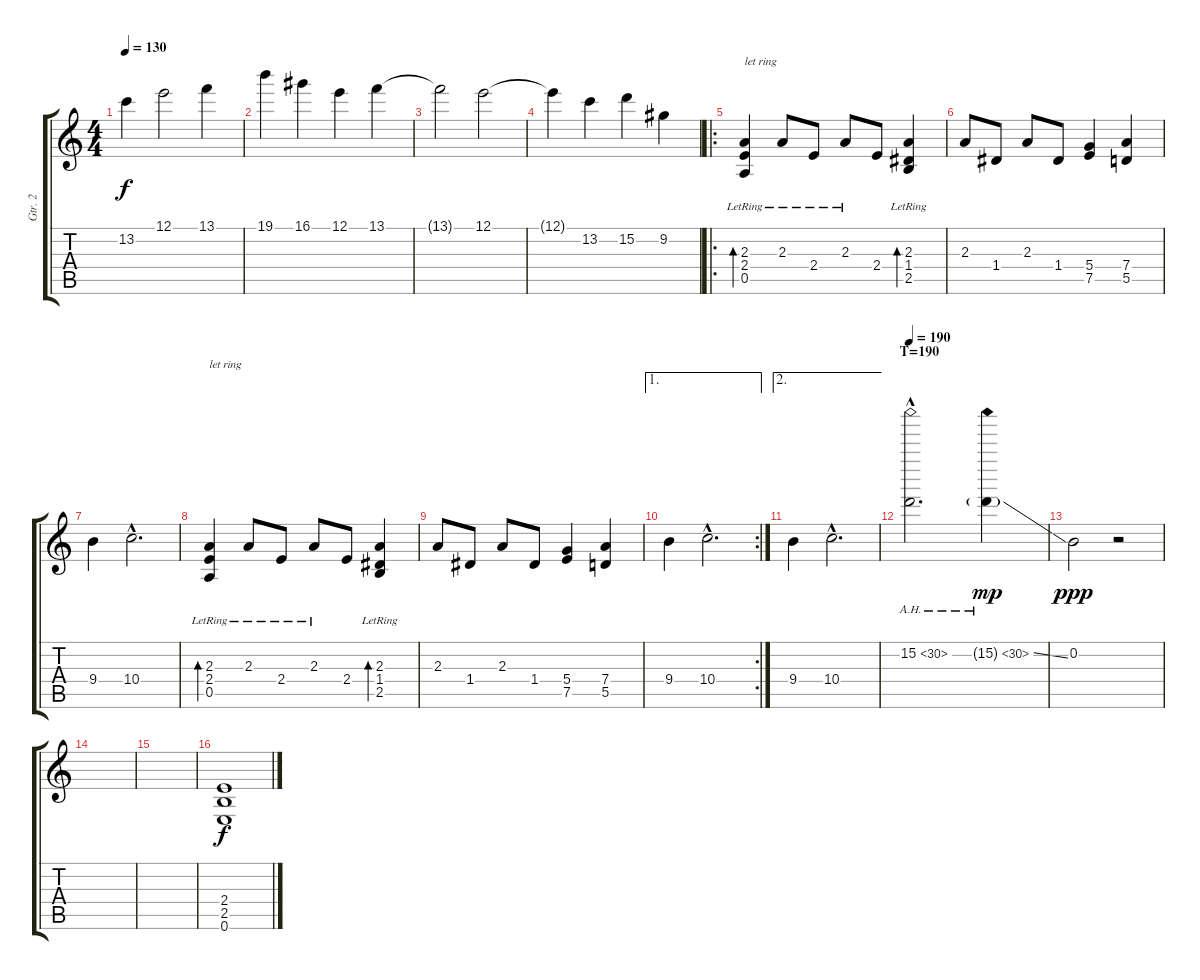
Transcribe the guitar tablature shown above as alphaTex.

\track ("Gtr. 2" "Gtr. 2") {instrument distortionguitar}
\staff {score tabs}
\tuning (E4 B3 G3 D3 A2 E2) {hide}
\ts (4 4)
\tempo 130
\clef g2
\ks c
13.2{t}.4{dy f} 12.1.2 13.1.4 |
19.1.4 16.1.4 12.1.4 13.1.4 |
13.1{t}.2 12.1.2 |
12.1{t}.4 13.2.4 15.2.4 9.2.4 |
\ro
(2.3 2.4{lr} 0.5{lr}).4{bd 120 txt "let ring"} 2.3{lr}.8 2.4{lr}.8 2.3{lr}.8 2.4.8 (2.3 1.4{lr} 2.5{lr}).4{bd 120} |
2.3.8 1.4.8 2.3.8 1.4.8 (5.4 7.5).4 (7.4 5.5).4 |
9.4.4 10.4{hac}.2{d} |
(2.3 2.4{lr} 0.5{lr}).4{bd 120 txt "let ring"} 2.3{lr}.8 2.4{lr}.8 2.3{lr}.8 2.4.8 (2.3 1.4{lr} 2.5{lr}).4{bd 120} |
2.3.8 1.4.8 2.3.8 1.4.8 (5.4 7.5).4 (7.4 5.5).4 |
\ae 1
\rc 2
9.4.4 10.4{hac}.2{d} |
\ae 2
9.4.4 10.4{hac}.2{d} |
\section ("" "T=190")
\tempo 190
15.2{ah 15 hac}.2{d} 15.2{ah 15 ss g}.4{dy mp} |
0.2.2{dy ppp} r.2 |
|
|
(2.4 2.5 0.6).1{dy f}
